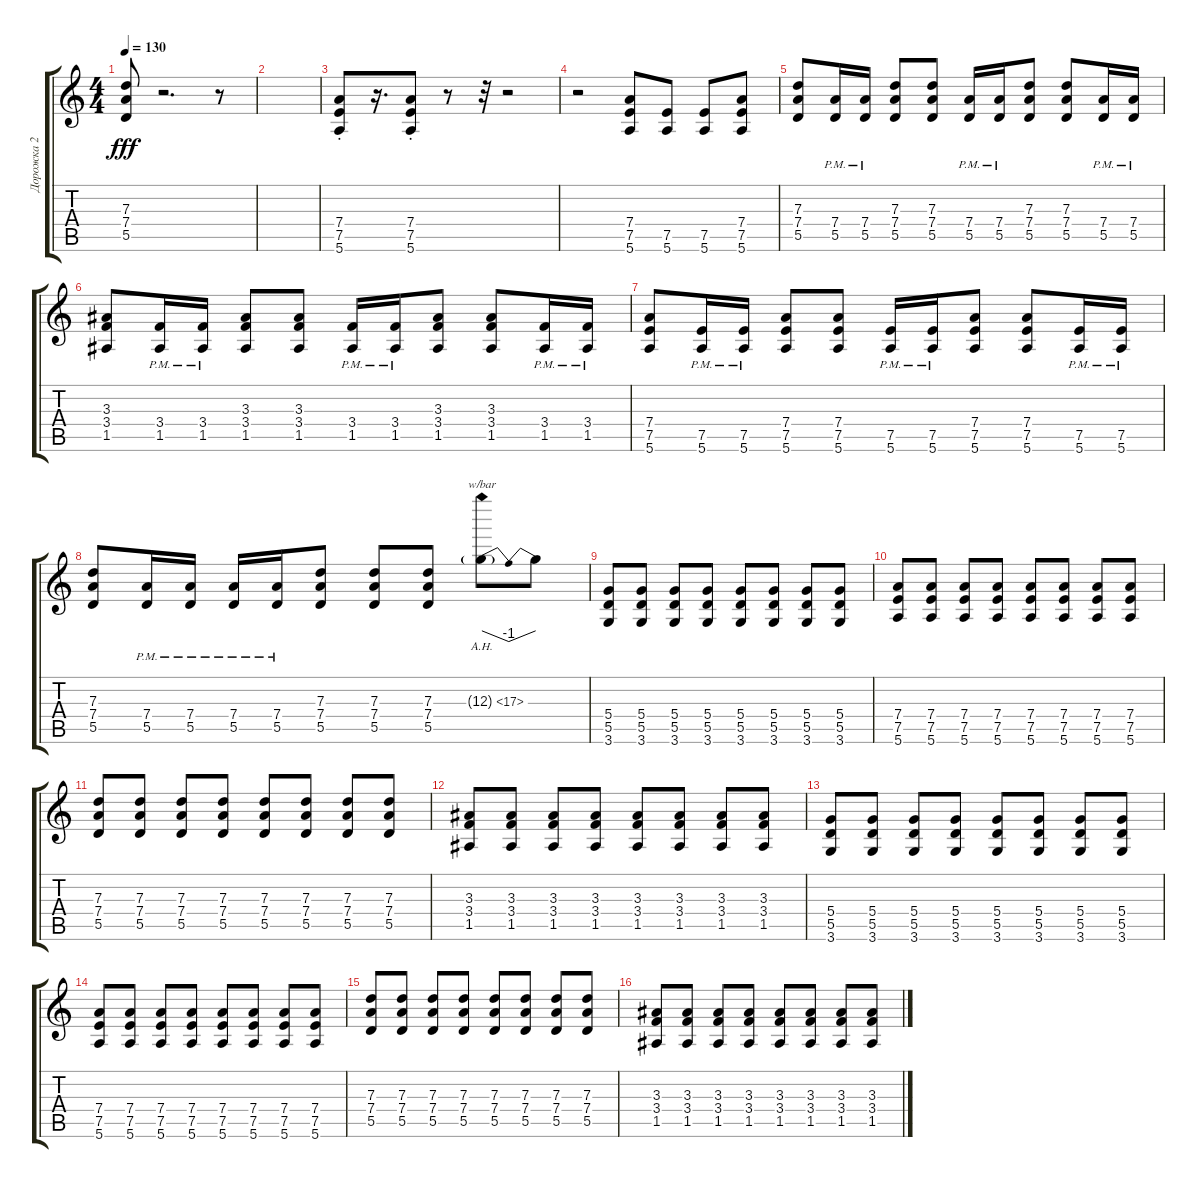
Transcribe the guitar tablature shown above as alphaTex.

\track ("Дорожка 2" "Дорожка 2") {instrument distortionguitar}
\staff {score tabs}
\tuning (E4 B3 G3 D3 A2 E2) {hide}
\ts (4 4)
\tempo 130
\clef g2
\ks c
(7.3 7.4 5.5).8{dy fff} r.2{d} r.8 |
|
(7.4{st} 7.5{st} 5.6{st}).8 r.16{d} (7.4{st} 7.5{st} 5.6{st}).8 r.8 r.32 r.2 |
r.2 (7.4 7.5 5.6).8 (7.5 5.6).8 (7.5 5.6).8 (7.4 7.5 5.6).8 |
(7.3 7.4 5.5).8 (7.4{pm} 5.5{pm}).16 (7.4{pm} 5.5{pm}).16 (7.3 7.4 5.5).8 (7.3 7.4 5.5).8 (7.4{pm} 5.5{pm}).16 (7.4{pm} 5.5{pm}).16 (7.3 7.4 5.5).8 (7.3 7.4 5.5).8 (7.4{pm} 5.5{pm}).16 (7.4{pm} 5.5{pm}).16 |
(3.3 3.4 1.5).8 (3.4{pm} 1.5{pm}).16 (3.4{pm} 1.5{pm}).16 (3.3 3.4 1.5).8 (3.3 3.4 1.5).8 (3.4{pm} 1.5{pm}).16 (3.4{pm} 1.5{pm}).16 (3.3 3.4 1.5).8 (3.3 3.4 1.5).8 (3.4{pm} 1.5{pm}).16 (3.4{pm} 1.5{pm}).16 |
(7.4 7.5 5.6).8 (7.5{pm} 5.6{pm}).16 (7.5{pm} 5.6{pm}).16 (7.4 7.5 5.6).8 (7.4 7.5 5.6).8 (7.5{pm} 5.6{pm}).16 (7.5{pm} 5.6{pm}).16 (7.4 7.5 5.6).8 (7.4 7.5 5.6).8 (7.5{pm} 5.6{pm}).16 (7.5{pm} 5.6{pm}).16 |
(7.3 7.4 5.5).8 (7.4{pm} 5.5{pm}).16 (7.4{pm} 5.5{pm}).16 (7.4{pm} 5.5{pm}).16 (7.4{pm} 5.5{pm}).16 (7.3 7.4 5.5).8 (7.3 7.4 5.5).8 (7.3 7.4 5.5).8 12.3{ah 5 g}.8{tbe (dip default 0 0 30 -4 60 0)} 12.3{t}.8 |
(5.4 5.5 3.6).8 (5.4 5.5 3.6).8 (5.4 5.5 3.6).8 (5.4 5.5 3.6).8 (5.4 5.5 3.6).8 (5.4 5.5 3.6).8 (5.4 5.5 3.6).8 (5.4 5.5 3.6).8 |
(7.4 7.5 5.6).8 (7.4 7.5 5.6).8 (7.4 7.5 5.6).8 (7.4 7.5 5.6).8 (7.4 7.5 5.6).8 (7.4 7.5 5.6).8 (7.4 7.5 5.6).8 (7.4 7.5 5.6).8 |
(7.3 7.4 5.5).8 (7.3 7.4 5.5).8 (7.3 7.4 5.5).8 (7.3 7.4 5.5).8 (7.3 7.4 5.5).8 (7.3 7.4 5.5).8 (7.3 7.4 5.5).8 (7.3 7.4 5.5).8 |
(3.3 3.4 1.5).8 (3.3 3.4 1.5).8 (3.3 3.4 1.5).8 (3.3 3.4 1.5).8 (3.3 3.4 1.5).8 (3.3 3.4 1.5).8 (3.3 3.4 1.5).8 (3.3 3.4 1.5).8 |
(5.4 5.5 3.6).8 (5.4 5.5 3.6).8 (5.4 5.5 3.6).8 (5.4 5.5 3.6).8 (5.4 5.5 3.6).8 (5.4 5.5 3.6).8 (5.4 5.5 3.6).8 (5.4 5.5 3.6).8 |
(7.4 7.5 5.6).8 (7.4 7.5 5.6).8 (7.4 7.5 5.6).8 (7.4 7.5 5.6).8 (7.4 7.5 5.6).8 (7.4 7.5 5.6).8 (7.4 7.5 5.6).8 (7.4 7.5 5.6).8 |
(7.3 7.4 5.5).8 (7.3 7.4 5.5).8 (7.3 7.4 5.5).8 (7.3 7.4 5.5).8 (7.3 7.4 5.5).8 (7.3 7.4 5.5).8 (7.3 7.4 5.5).8 (7.3 7.4 5.5).8 |
(3.3 3.4 1.5).8 (3.3 3.4 1.5).8 (3.3 3.4 1.5).8 (3.3 3.4 1.5).8 (3.3 3.4 1.5).8 (3.3 3.4 1.5).8 (3.3 3.4 1.5).8 (3.3 3.4 1.5).8
